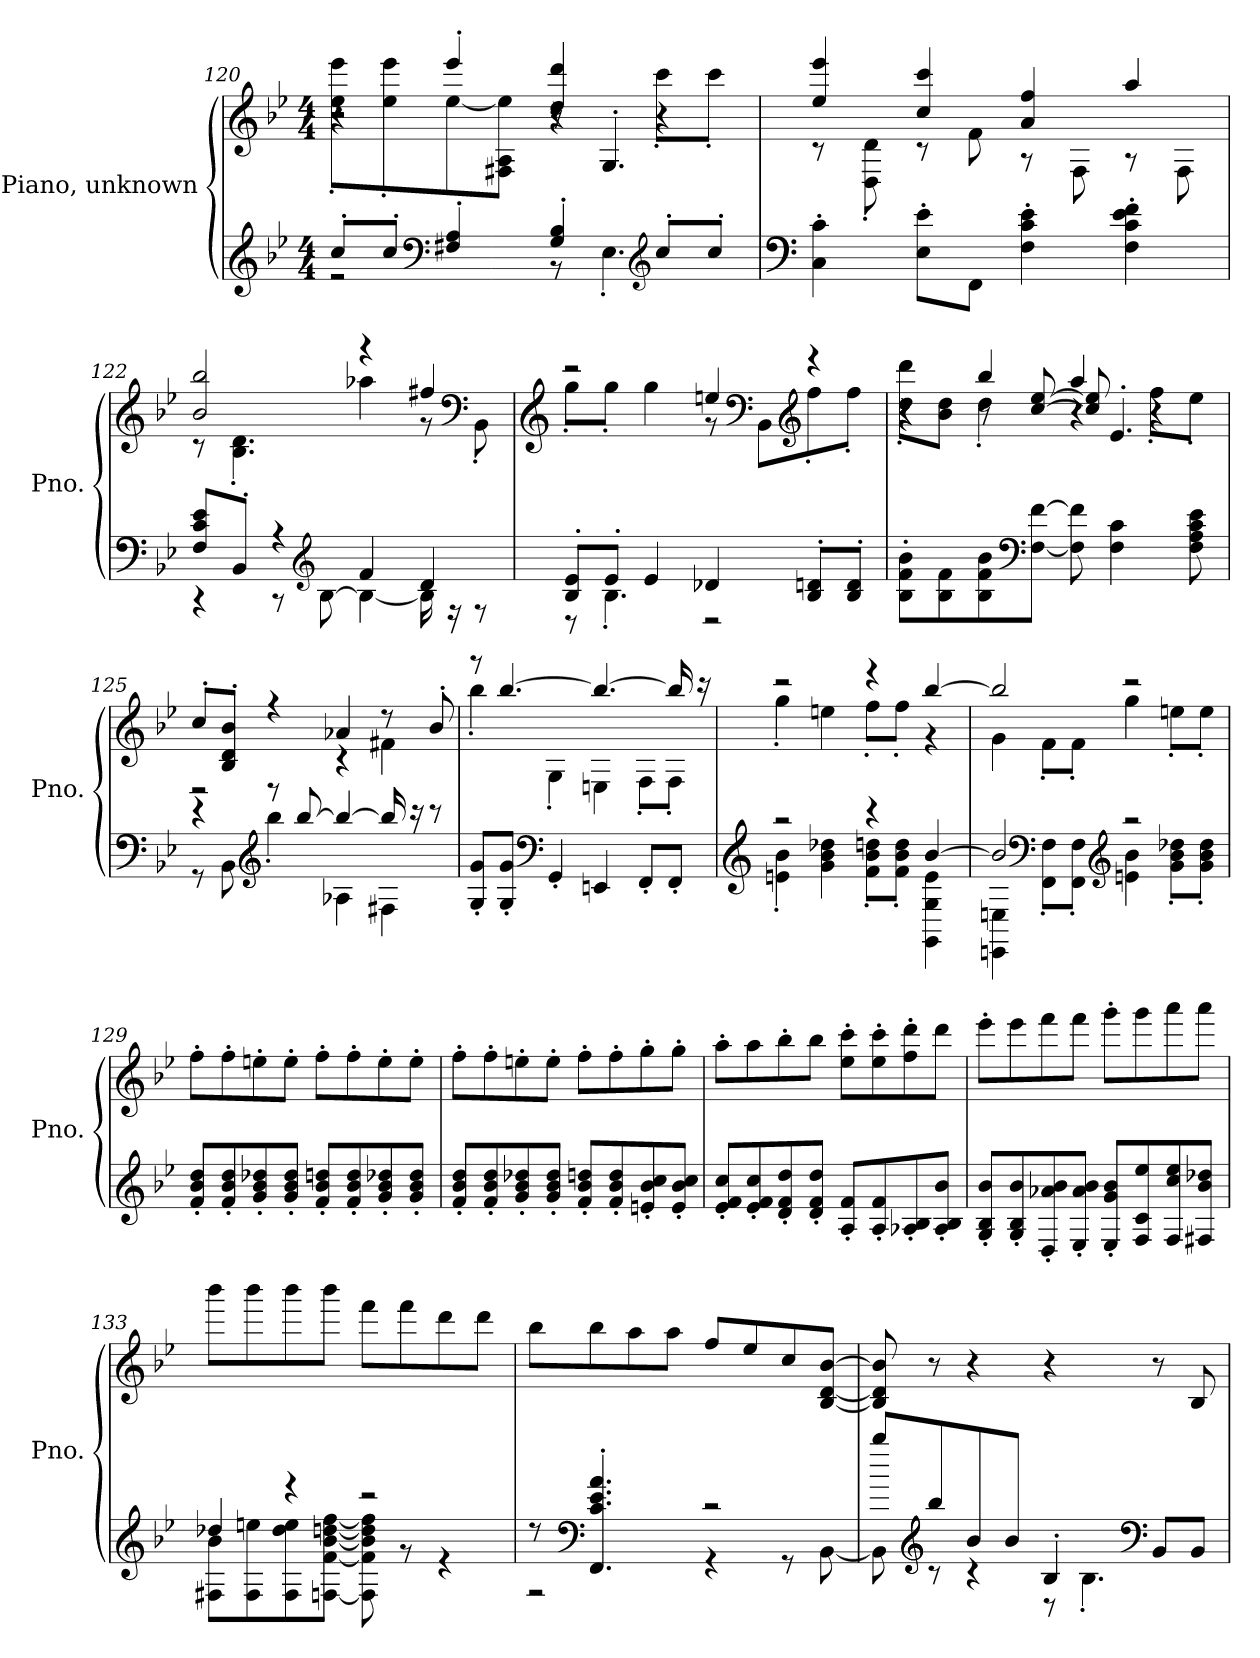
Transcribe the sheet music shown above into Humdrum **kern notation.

**kern	**kern
*part1	*part1
*staff2	*staff1
*I"Piano, unknown	*
*I'Pno.	*
!!LO:LB:g=z
*clefG2	*clefG2
*k[b-e-]	*k[b-e-]
*M4/4	*M4/4
=120	=120
*^	*^
*	*	*	*^
8cc'/L	2r	4r	8ee-\' 8eee-\'L	2r
8cc'/J	.	.	8ee-\' 8eee-\'	.
*clefF4	*	*	*	*
4F#X/' 4A/'	.	4eee-'/	[8ee-\	.
.	.	.	8F#X\ 8A\ 8ee-\]J	.
4G/' 4B-/'	8r	4dd/ 4ddd/	4r	8r
.	4.E-'\	.	.	4.G'/
*clefG2	*	*	*	*
8cc'/L	.	4r	8ccc'\L	.
8cc'/J	.	.	8ccc'\J	.
*v	*v	*	*	*
*	*v	*v	*v
=121	=121
*clefF4	*
*	*^
4C\' 4c\'	4ee-/ 4eee-/	8r
.	.	8D\' 8d\'
8E-\' 8e-\'L	4cc/ 4ccc/	8r
8FF\J	.	8f\
4F\' 4c\' 4e-\'	4a/ 4ff/	8r
.	.	8F\
4F\' 4c\' 4e-\' 4f\'	4aa/	8r
.	.	8F\
=122	=122	=122
*^	*	*
8F/ 8c/ 8e-/L	4r	2b-/ 2bb-/	8r
8BB-'/J	.	.	4.B-\' 4.d\'
4r	8r	.	.
*clefG2	*	*	*
.	[8B-\	.	.
4f/	4B-\_	4r	4aa-X\
4d/	16B-\]	4ff#X/	8r
.	16r	.	.
*	*	*clefF4	*
.	8r	.	8BB-'\
!!LO:LB:g=z	!!
=123	=123	=123	=123
*	*	*clefG2	*
8B-/' 8e-/'L	8r	2r	8gg'\L
8e-'/J	4.B-'\	.	8gg'\J
4e-/	.	.	4gg\
4d-X/	2r	4een/	8r
*	*	*clefF4	*
.	.	.	8BB-\L
*	*	*clefG2	*
8B-/' 8dn/'L	.	4r	8ff'\
8B-/' 8d/'J	.	.	8ff'\J
*v	*v	*	*
=124	=124	=124
*	*	*^
8B-\' 8f\' 8b-\'L	4r	8dd\' 8ddd\'L	4r
8B-\ 8f\	.	8b-\ 8dd\J	.
8B-\ 8f\ 8b-\	4bb-/	4dd'\	8r
*clefF4	*	*	*
[8F\ [8f\J	.	.	[8cc/ [8ee-/
8F\] 8f\]	4aa/	4r	8cc/] 8ee-/]
4F\ 4c\	.	.	4.e-'/
.	4r	8ff'\L	.
8F\ 8A\ 8c\ 8e-\	.	8ee-'\J	.
*	*	*v	*v
=125	=125	=125
*^	*	*
4r	8r	8cc'/L	2r
.	8BB-\	8B-/' 8d/' 8b-/'J	.
*clefG2	*	*	*
8r	4bb-'\	4r	.
[8bb-/	.	.	.
4bb-/_	4A-X\	4a-X/	4r
16bb-/]	4F#X\	8r	4f#X\
16r	.	.	.
8r	.	8b-'/	.
*v	*v	*	*
!!LO:LB:g=z	!!
=126	=126	=126
8G/' 8g/'L	8r	4bb-'\
8G/' 8g/'J	[4.bb-/	.
*clefF4	*	*
4GG'/	.	4G'\
4EEn/	4.bb-/_	4En\
8FF'/L	.	8F'\L
8FF'/J	16bb-/]	8F'\J
.	16r	.
=127	=127	=127
*clefG2	*	*
*^	*	*
2r	4en\' 4b-\'	2r	4gg'\
.	4g\ 4b-\ 4dd-X\	.	4een\
4r	8f\' 8b-\' 8ddn\'L	4r	8ff'\L
.	8f\' 8b-\' 8dd\'J	.	8ff'\J
[4b-/	4GG\ 4G\ 4e\	[4bb-/	4r
=128	=128	=128	=128
2b-/]	4EEn\ 4En\	2bb-/]	4g\
*clefF4	*	*	*
.	8FF\' 8F\'L	.	8f'\L
.	8FF\' 8F\'J	.	8f'\J
*clefG2	*	*	*
2r	4en\ 4b-\	2r	4gg\
.	8g\' 8b-\' 8dd-X\'L	.	8een'\L
.	8g\' 8b-\' 8dd-\'J	.	8ee'\J
*v	*v	*	*
*	*v	*v
=129	=129
8f/' 8b-/' 8dd/'L	8ff'\L
8f/' 8b-/' 8dd/'	8ff'\
8g/' 8b-/' 8dd-X/'	8een'\
8g/' 8b-/' 8dd-/'J	8ee'\J
8f/' 8b-/' 8ddn/'L	8ff'\L
8f/' 8b-/' 8dd/'	8ff'\
8g/' 8b-/' 8dd-X/'	8ee'\
8g/' 8b-/' 8dd-/'J	8ee'\J
!!LO:LB:g=z
=130	=130
8f/' 8b-/' 8dd/'L	8ff'\L
8f/' 8b-/' 8dd/'	8ff'\
8g/' 8b-/' 8dd-X/'	8een'\
8g/' 8b-/' 8dd-/'J	8ee'\J
8f/' 8b-/' 8ddn/'L	8ff'\L
8f/' 8b-/' 8dd/'	8ff'\
8en/' 8b-/' 8cc/'	8gg'\
8e/' 8b-/' 8cc/'J	8gg'\J
=131	=131
8e-/' 8f/' 8cc/'L	8aa'\L
8e-/' 8f/' 8cc/'	8aa\
8d/' 8f/' 8dd/'	8bb-'\
8d/' 8f/' 8dd/'J	8bb-\J
8A/' 8f/'L	8ee-\' 8ccc\'L
8A/' 8f/'	8ee-\' 8ccc\'
8A-X/' 8B-/'	8ff\' 8ddd\'
8A-/' 8B-/' 8b-/'J	8ddd\J
=132	=132
8G/' 8B-/' 8b-/'L	8eee-'\L
8G/' 8B-/' 8b-/'	8eee-\
8D/' 8a-X/' 8b-/'	8fff\
8E-/' 8a-/' 8b-/'J	8fff\J
8E-/' 8g/' 8b-/'L	8ggg'\L
8F/ 8c/ 8ee-/	8ggg\
8F/ 8cc/ 8ee-/	8aaa\
8F#X/ 8b-/ 8dd-X/J	8aaa\J
!!LO:PB:g=z
=133	=133
*^	*
4dd-X/	8F#X\ 8b-\L	8bbb-\L
.	8F#\ 8een\	8bbb-\
4r	8F#\ 8dd-\ 8ee\	8bbb-\
.	[8Fn\ [8f\ [8b-\ [8ddn\ [8ff\J	8bbb-\J
2r	8F\] 8f\] 8b-\] 8dd\] 8ff\]	8fff\L
.	8r	8fff\
.	4r	8ddd\
.	.	8ddd\J
=134	=134	=134
8r	2r	8bb-\L
*clefF4	*	*
4.FF/' 4.c/' 4.e-/' 4.a/'	.	8bb-\
.	.	8aa\
.	.	8aa\J
2r	4r	8ff/L
.	.	8ee-/
.	8r	8cc/
.	[8BB-\	[8B-/ [8d/ [8b-/J
=135	=135	=135
8bb-/L	8BB-\]	8B-/] 8d/] 8b-/]
*clefG2	*	*
8bb-/	8r	8r
8b-/	4r	4r
8b-/J	.	.
4B-'/	8r	4r
.	4.B-'\	.
*clefF4	*	*
8BB-/L	.	8r
8BB-/J	.	8B-/
*v	*v	*
=	=
*-	*-
